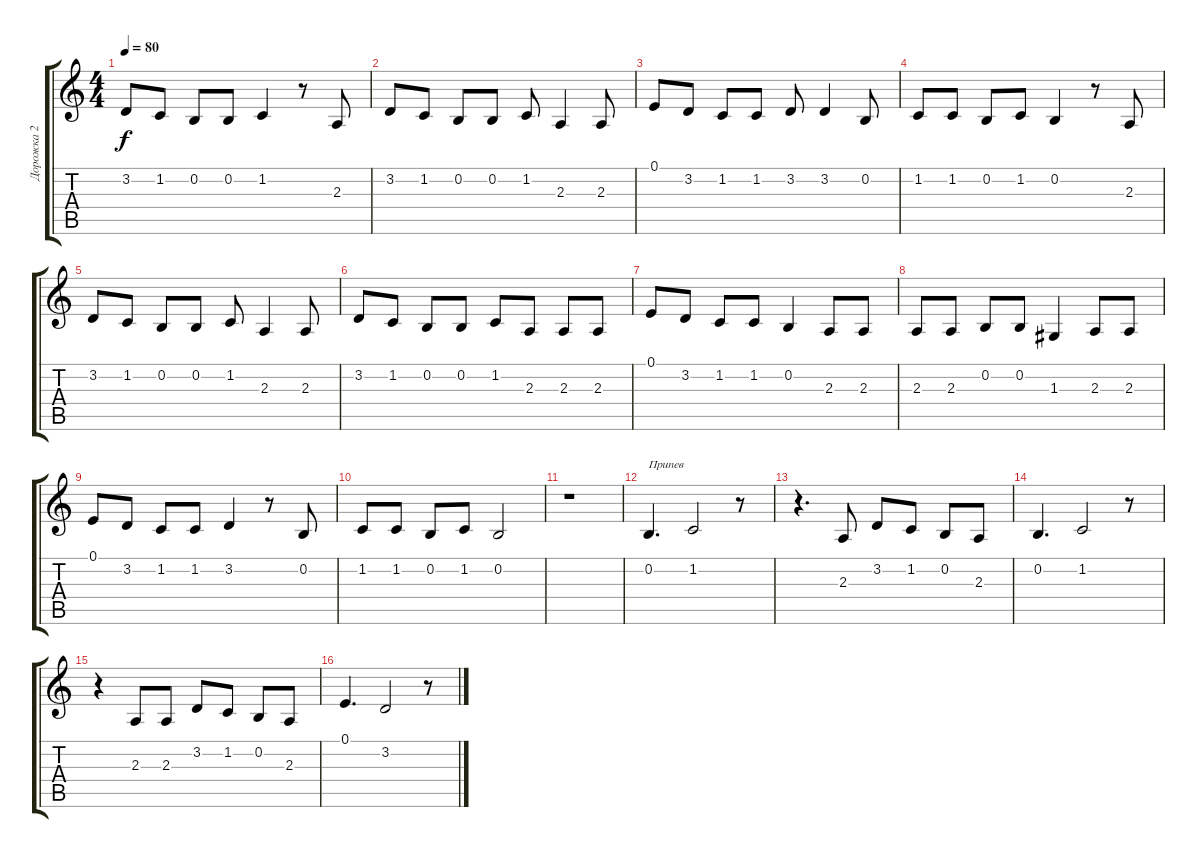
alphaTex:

\track ("Дорожка 2" "Дорожка 2") {instrument oboe}
\staff {score tabs}
\tuning (E4 B3 G3 D3 A2 E2) {hide}
\ts (4 4)
\tempo 80
\clef g2
\ks c
3.2.8{dy f} 1.2.8 0.2.8 0.2.8 1.2.4 r.8 2.3.8 |
3.2.8 1.2.8 0.2.8 0.2.8 1.2.8 2.3.4 2.3.8 |
0.1.8 3.2.8 1.2.8 1.2.8 3.2.8 3.2.4 0.2.8 |
1.2.8 1.2.8 0.2.8 1.2.8 0.2.4 r.8 2.3.8 |
3.2.8 1.2.8 0.2.8 0.2.8 1.2.8 2.3.4 2.3.8 |
3.2.8 1.2.8 0.2.8 0.2.8 1.2.8 2.3.8 2.3.8 2.3.8 |
0.1.8 3.2.8 1.2.8 1.2.8 0.2.4 2.3.8 2.3.8 |
2.3.8 2.3.8 0.2.8 0.2.8 1.3.4 2.3.8 2.3.8 |
0.1.8 3.2.8 1.2.8 1.2.8 3.2.4 r.8 0.2.8 |
1.2.8 1.2.8 0.2.8 1.2.8 0.2.2 |
r.1 |
0.2.4{d txt "Припев"} 1.2.2 r.8 |
r.4{d} 2.3.8 3.2.8 1.2.8 0.2.8 2.3.8 |
0.2.4{d} 1.2.2 r.8 |
r.4 2.3.8 2.3.8 3.2.8 1.2.8 0.2.8 2.3.8 |
0.1.4{d} 3.2.2 r.8
